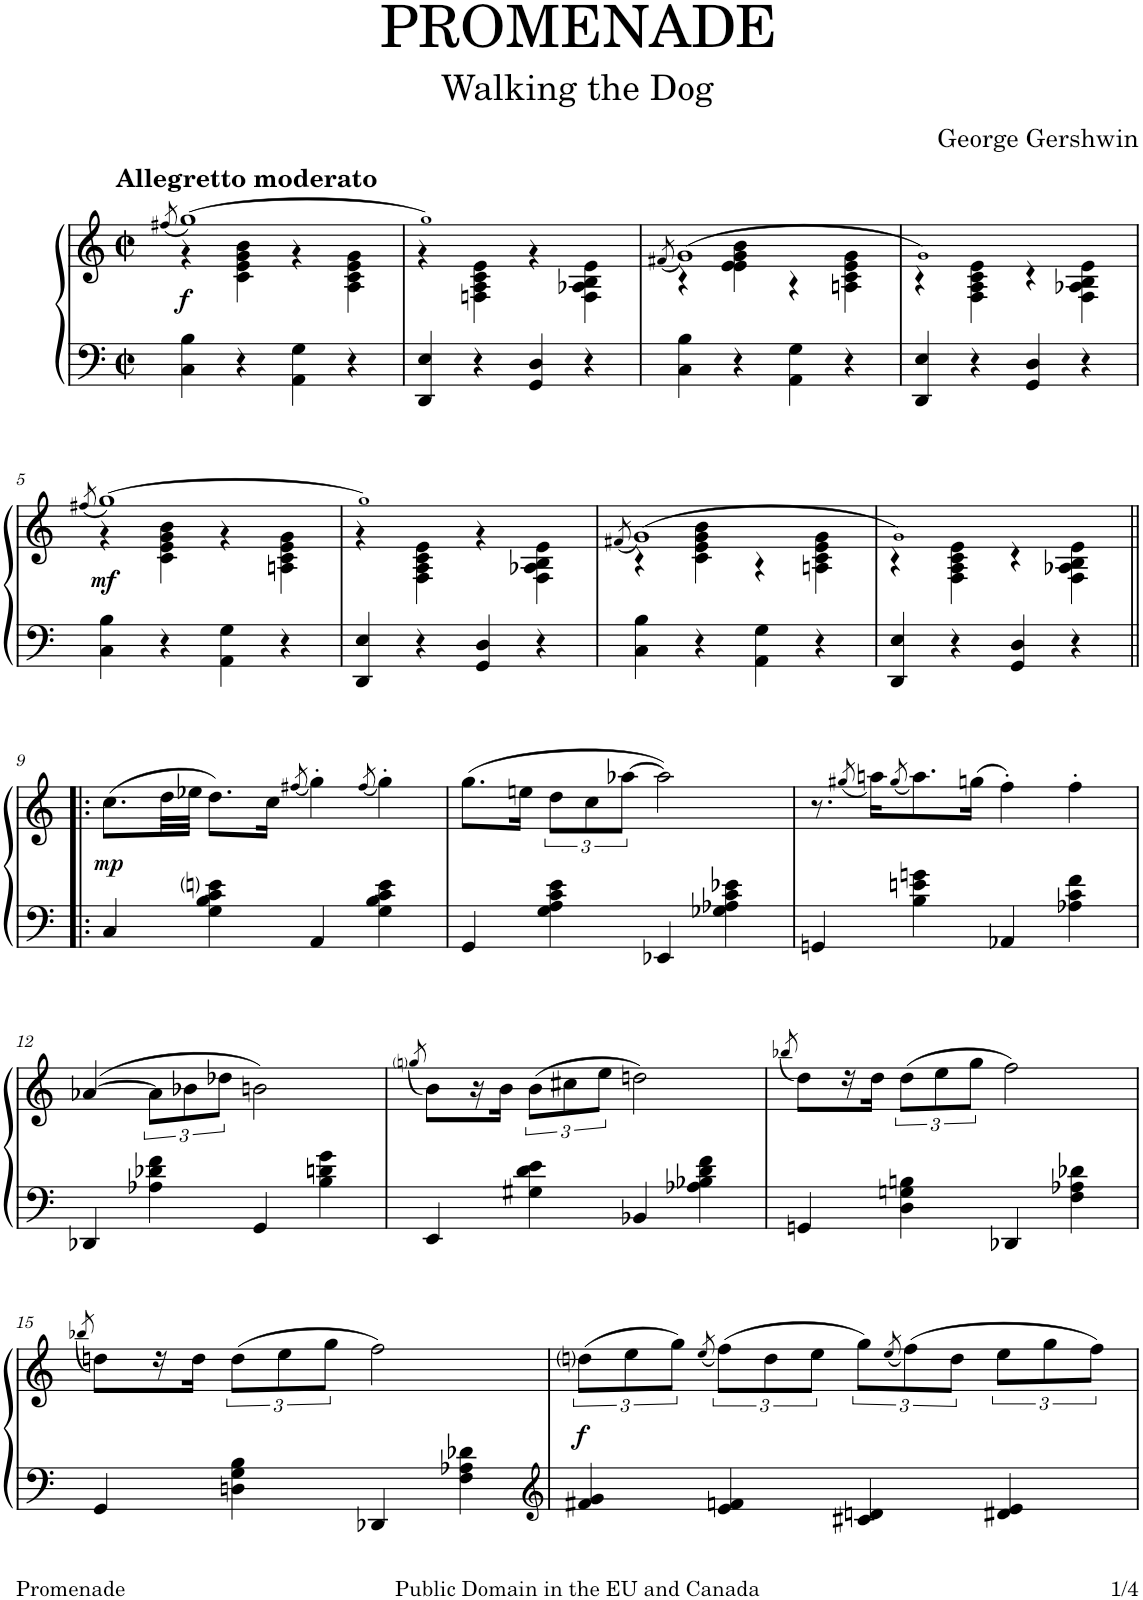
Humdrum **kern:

**kern	**kern	**dynam
*part1	*part1	*part1
*staff2	*staff1	*staff1/2
*I"Piano	*	*
*I'Pno.	*	*
*clefF4	*clefG2	*
*k[]	*k[]	*
*M2/2	*M2/2	*
*met(c|)	*met(c|)	*
=1	=1	=1
.	(<8qff#X/	.
*	*^	*
!	!LO:TX:a:B:t=Allegretto moderato	!	!
!	!	!	!LO:DY:b
4C\ 4B\	[1gg)	4r	f
4r	.	4c\ 4e\ 4g\ 4b\	.
4AA\ 4G\	.	4r	.
4r	.	4A\ 4c\ 4e\ 4g\	.
=2	=2	=2	=2
4DD/ 4E/	1gg!]	4r	.
4r	.	4Fn\ 4A\ 4c\ 4e\	.
4GG/ 4D/	.	4r	.
4r	.	4F\ 4A-X\ 4B\ 4e\	.
=3	=3	=3	=3
.	(<8qf#X/	.	.
4C\ 4B\	[1g)	4r	.
4r	.	4e\ 4e\ 4g\ 4b\	.
4AA\ 4G\	.	4r	.
4r	.	4An\ 4c\ 4e\ 4g\	.
=4	=4	=4	=4
4DD/ 4E/	1g!]	4r	.
4r	.	4F\ 4A\ 4c\ 4e\	.
4GG/ 4D/	.	4r	.
4r	.	4F\ 4A-X\ 4B\ 4e\	.
!!LO:LB:g=z	!!
=5	=5	=5	=5
.	(<8qff#X/	.	.
!	!	!	!LO:DY:b
4C\ 4B\	[1gg)	4r	mf
4r	.	4c\ 4e\ 4g\ 4b\	.
4AA\ 4G\	.	4r	.
4r	.	4An\ 4c\ 4e\ 4g\	.
=6	=6	=6	=6
4DD/ 4E/	1gg!]	4r	.
4r	.	4F\ 4A\ 4c\ 4e\	.
4GG/ 4D/	.	4r	.
4r	.	4F\ 4A-X\ 4B\ 4e\	.
=7	=7	=7	=7
.	(<8qf#X/	.	.
4C\ 4B\	[1g)	4r	.
4r	.	4c\ 4e\ 4g\ 4b\	.
4AA\ 4G\	.	4r	.
4r	.	4An\ 4c\ 4e\ 4g\	.
=8	=8	=8	=8
4DD/ 4E/	1g!]	4r	.
4r	.	4F\ 4A\ 4c\ 4e\	.
4GG/ 4D/	.	4r	.
4r	.	4F\ 4A-X\ 4B\ 4e\	.
!!LO:LB:g=z
=9!|:	=9!|:	=9!|:	=9!|:
!	!	!	!LO:DY:b
*	*v	*v	*
4C/	(>8.cc\L	mp
.	32dd\LL	.
.	32ee-X\JJJ	.
4G\ 4B\ 4c\ 4eni\	8.dd\L)	.
.	16cc\Jk	.
.	(<8qff#X/	.
4AA/	4gg'\)	.
.	(8qff#/	.
4G\ 4B\ 4c\ 4e\	4gg'\)	.
=10	=10	=10
4GG/	(>8.gg\L	.
.	16een\Jk	.
4G\ 4A\ 4c\ 4e\	12dd\L	.
.	12cc\	.
.	[12aa-X\J	.
4EE-X/	2aa-\])	.
4G-X\ 4A-X\ 4c\ 4e-X\	.	.
=11	=11	=11
4GGn/	8.r	.
.	(<8qgg#X/	.
.	16aan\KL)	.
.	(<8qgg#/	.
4B\ 4en\ 4gn\	8.aa\)	.
.	(>16ggn\Jk	.
4AA-X/	4ff'\)	.
4A-X\ 4c\ 4f\	4ff'\	.
!!LO:LB:g=z
=12	=12	=12
4DD-X/	(>[4a-X/	.
4A-X\ 4d-X\ 4f\	12a-\L]	.
.	12b-X\	.
.	12dd-X\J	.
4GG/	2bn\)	.
4B\ 4dn\ 4g\	.	.
=13	=13	=13
.	(8qggni/	.
4EE/	8b\L)	.
.	16r	.
.	16b\JJ	.
4G#X\ 4d\ 4e\	(>12b\L	.
.	12cc#X\	.
.	12ee\J	.
4BB-X/	2ddn\)	.
4A-X\ 4B-X\ 4d\ 4f\	.	.
=14	=14	=14
.	(<8qbb-X/	.
4GGn/	8dd\L)	.
.	16r	.
.	16dd\JJ	.
4D\ 4Gn\ 4Bn\	(>12dd\L	.
.	12ee\	.
.	12gg\J	.
4DD-X/	2ff\)	.
4F\ 4A-X\ 4d-X\	.	.
!!LO:LB:g=z
=15	=15	=15
.	(<8qbb-X/	.
4GG/	8ddn\L)	.
.	16r	.
.	16dd\JJ	.
4Dn\ 4G\ 4B\	(>12dd\L	.
.	12ee\	.
.	12gg\J	.
4DD-X/	2ff\)	.
4F\ 4A-X\ 4d-X\	.	.
=16	=16	=16
*clefG2	*	*
!	!	!LO:DY:b
4f#X/ 4g/	(>12ddni\L	f
.	12ee\	.
.	12gg\J)	.
.	(<8qee/	.
4e/ 4fn/	(>12ff\L)	.
.	12dd\	.
.	12ee\J	.
4c#X/ 4dn/	12gg\L)	.
.	(<8qee/	.
.	(>12ff\)	.
.	12dd\J	.
4d#X/ 4e/	12ee\L	.
.	12gg\	.
.	12ff\J)	.
=	=	=
*-	*-	*-
